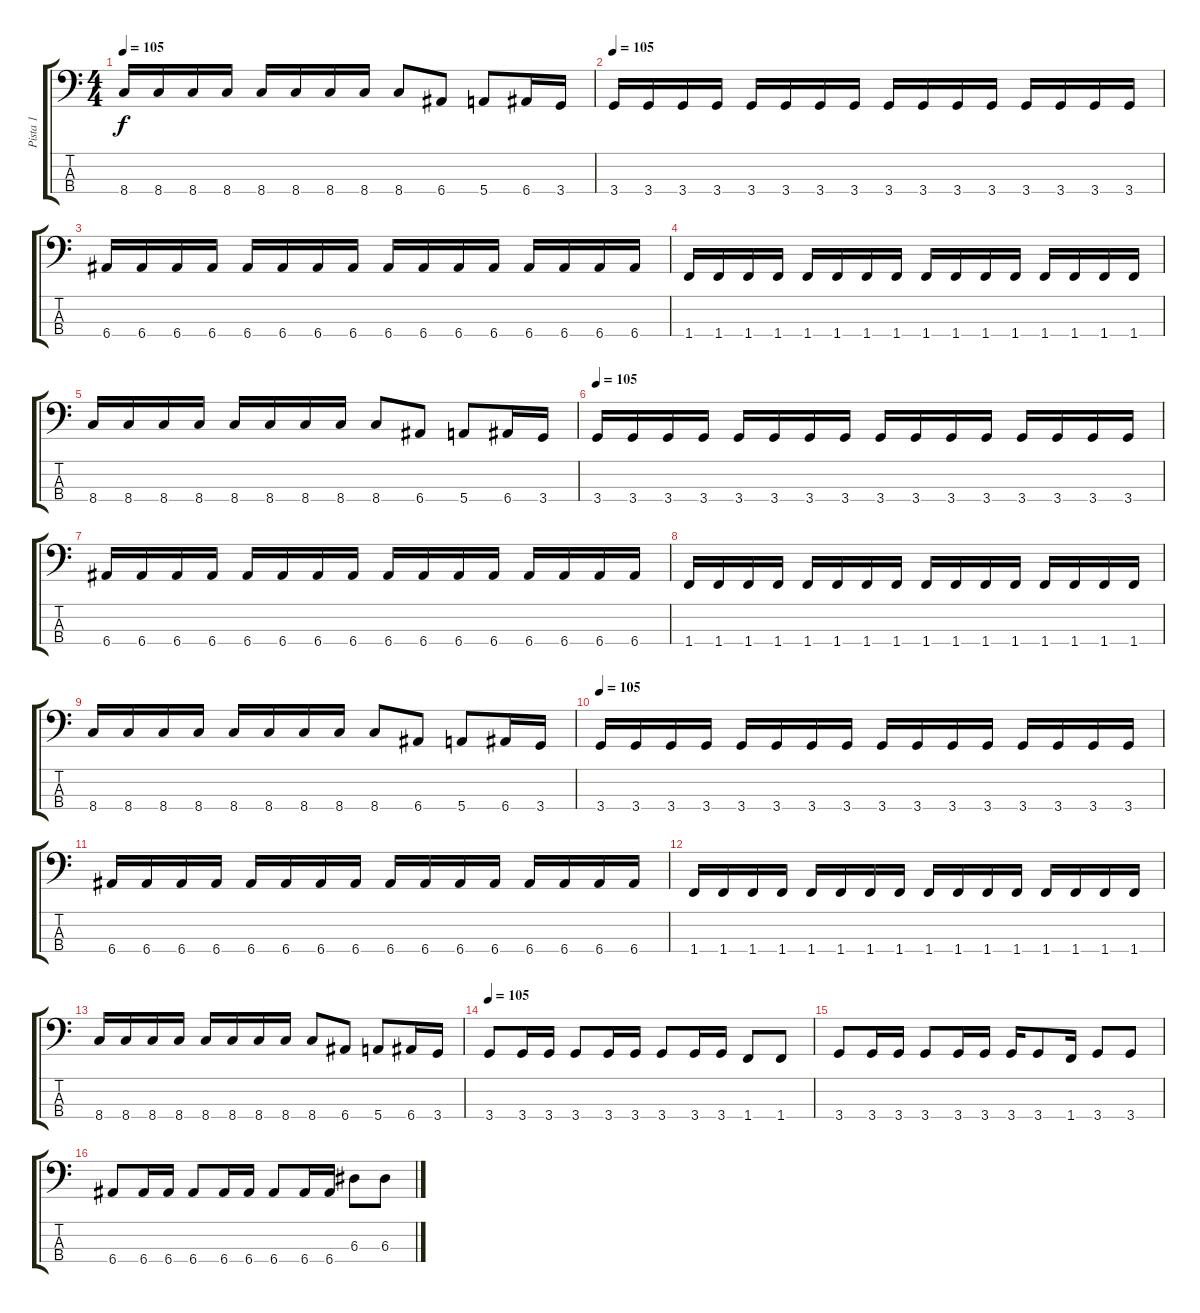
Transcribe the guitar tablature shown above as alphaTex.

\track ("Pista 1" "Pista 1") {instrument fretlessbass}
\staff {score tabs}
\tuning (G2 D2 A1 E1) {hide}
\ts (4 4)
\tempo 105
\clef f4
\ks c
8.4.16{dy f} 8.4.16 8.4.16 8.4.16 8.4.16 8.4.16 8.4.16 8.4.16 8.4.8 6.4.8 5.4.8 6.4.16 3.4.16 |
\tempo 105
3.4.16 3.4.16 3.4.16 3.4.16 3.4.16 3.4.16 3.4.16 3.4.16 3.4.16 3.4.16 3.4.16 3.4.16 3.4.16 3.4.16 3.4.16 3.4.16 |
6.4.16 6.4.16 6.4.16 6.4.16 6.4.16 6.4.16 6.4.16 6.4.16 6.4.16 6.4.16 6.4.16 6.4.16 6.4.16 6.4.16 6.4.16 6.4.16 |
1.4.16 1.4.16 1.4.16 1.4.16 1.4.16 1.4.16 1.4.16 1.4.16 1.4.16 1.4.16 1.4.16 1.4.16 1.4.16 1.4.16 1.4.16 1.4.16 |
8.4.16 8.4.16 8.4.16 8.4.16 8.4.16 8.4.16 8.4.16 8.4.16 8.4.8 6.4.8 5.4.8 6.4.16 3.4.16 |
\tempo 105
3.4.16 3.4.16 3.4.16 3.4.16 3.4.16 3.4.16 3.4.16 3.4.16 3.4.16 3.4.16 3.4.16 3.4.16 3.4.16 3.4.16 3.4.16 3.4.16 |
6.4.16 6.4.16 6.4.16 6.4.16 6.4.16 6.4.16 6.4.16 6.4.16 6.4.16 6.4.16 6.4.16 6.4.16 6.4.16 6.4.16 6.4.16 6.4.16 |
1.4.16 1.4.16 1.4.16 1.4.16 1.4.16 1.4.16 1.4.16 1.4.16 1.4.16 1.4.16 1.4.16 1.4.16 1.4.16 1.4.16 1.4.16 1.4.16 |
8.4.16 8.4.16 8.4.16 8.4.16 8.4.16 8.4.16 8.4.16 8.4.16 8.4.8 6.4.8 5.4.8 6.4.16 3.4.16 |
\tempo 105
3.4.16 3.4.16 3.4.16 3.4.16 3.4.16 3.4.16 3.4.16 3.4.16 3.4.16 3.4.16 3.4.16 3.4.16 3.4.16 3.4.16 3.4.16 3.4.16 |
6.4.16 6.4.16 6.4.16 6.4.16 6.4.16 6.4.16 6.4.16 6.4.16 6.4.16 6.4.16 6.4.16 6.4.16 6.4.16 6.4.16 6.4.16 6.4.16 |
1.4.16 1.4.16 1.4.16 1.4.16 1.4.16 1.4.16 1.4.16 1.4.16 1.4.16 1.4.16 1.4.16 1.4.16 1.4.16 1.4.16 1.4.16 1.4.16 |
8.4.16 8.4.16 8.4.16 8.4.16 8.4.16 8.4.16 8.4.16 8.4.16 8.4.8 6.4.8 5.4.8 6.4.16 3.4.16 |
\tempo 105
3.4.8{volume 13} 3.4.16 3.4.16 3.4.8 3.4.16 3.4.16 3.4.8 3.4.16 3.4.16 1.4.8 1.4.8 |
3.4.8 3.4.16 3.4.16 3.4.8 3.4.16 3.4.16 3.4.16 3.4.8 1.4.16 3.4.8 3.4.8 |
6.4.8 6.4.16 6.4.16 6.4.8 6.4.16 6.4.16 6.4.8 6.4.16 6.4.16 6.3.8 6.3.8
